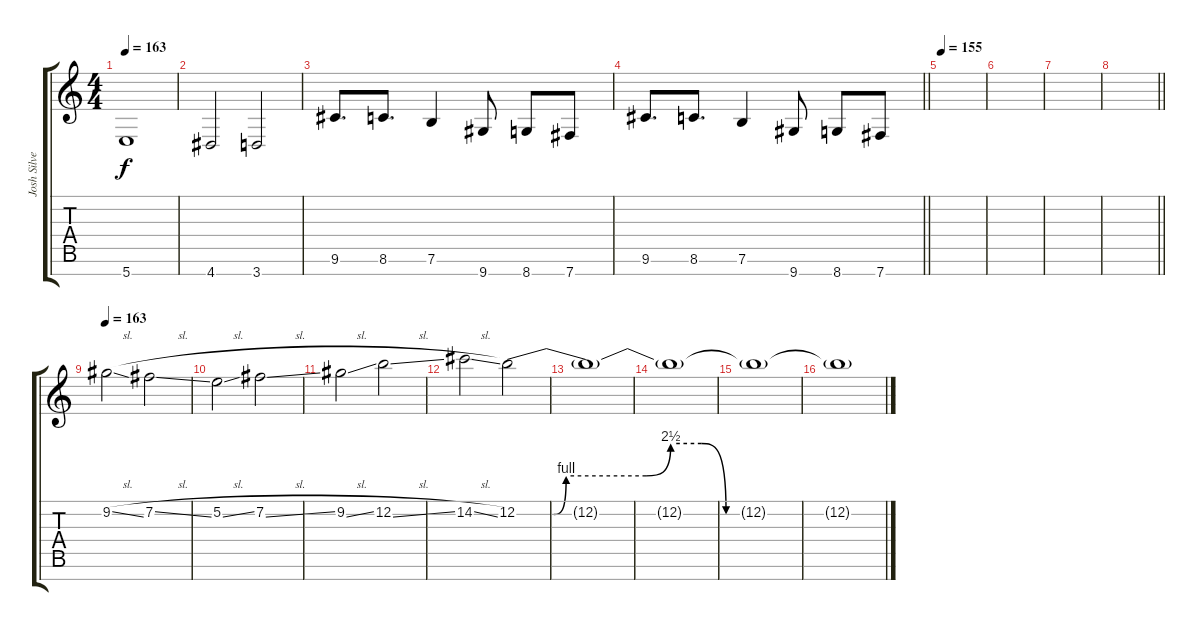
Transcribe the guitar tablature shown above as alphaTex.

\track ("Josh Silver" "Josh Silve") {instrument synthbass1}
\staff {score tabs}
\tuning (E4 B3 G3 D3 A2 E2 B1) {hide}
\ts (4 4)
\tempo 163
\clef g2
\ks c
5.7.1{dy f} |
4.7.2 3.7.2 |
9.6.8{d} 8.6.8{d} 7.6.4 9.7.8 8.7.8 7.7.8 |
\barLineRight lightlight
9.6.8{d} 8.6.8{d} 7.6.4 9.7.8 8.7.8 7.7.8 |
\section ("" "")
\tempo 155
|
|
|
\barLineRight lightlight
|
\section ("" "")
\tempo 163
9.2{sl}.2 7.2{sl}.2 |
5.2{sl}.2 7.2{sl}.2 |
9.2{sl}.2 12.2{sl}.2 |
14.2{sl}.2 12.2{be (custom 0 0 6 0 8 4 21 4 25 10 30 10 34 0 60 0)}.2 |
12.2{t}.1 |
12.2{t}.1 |
12.2{t}.1 |
12.2{t}.1
